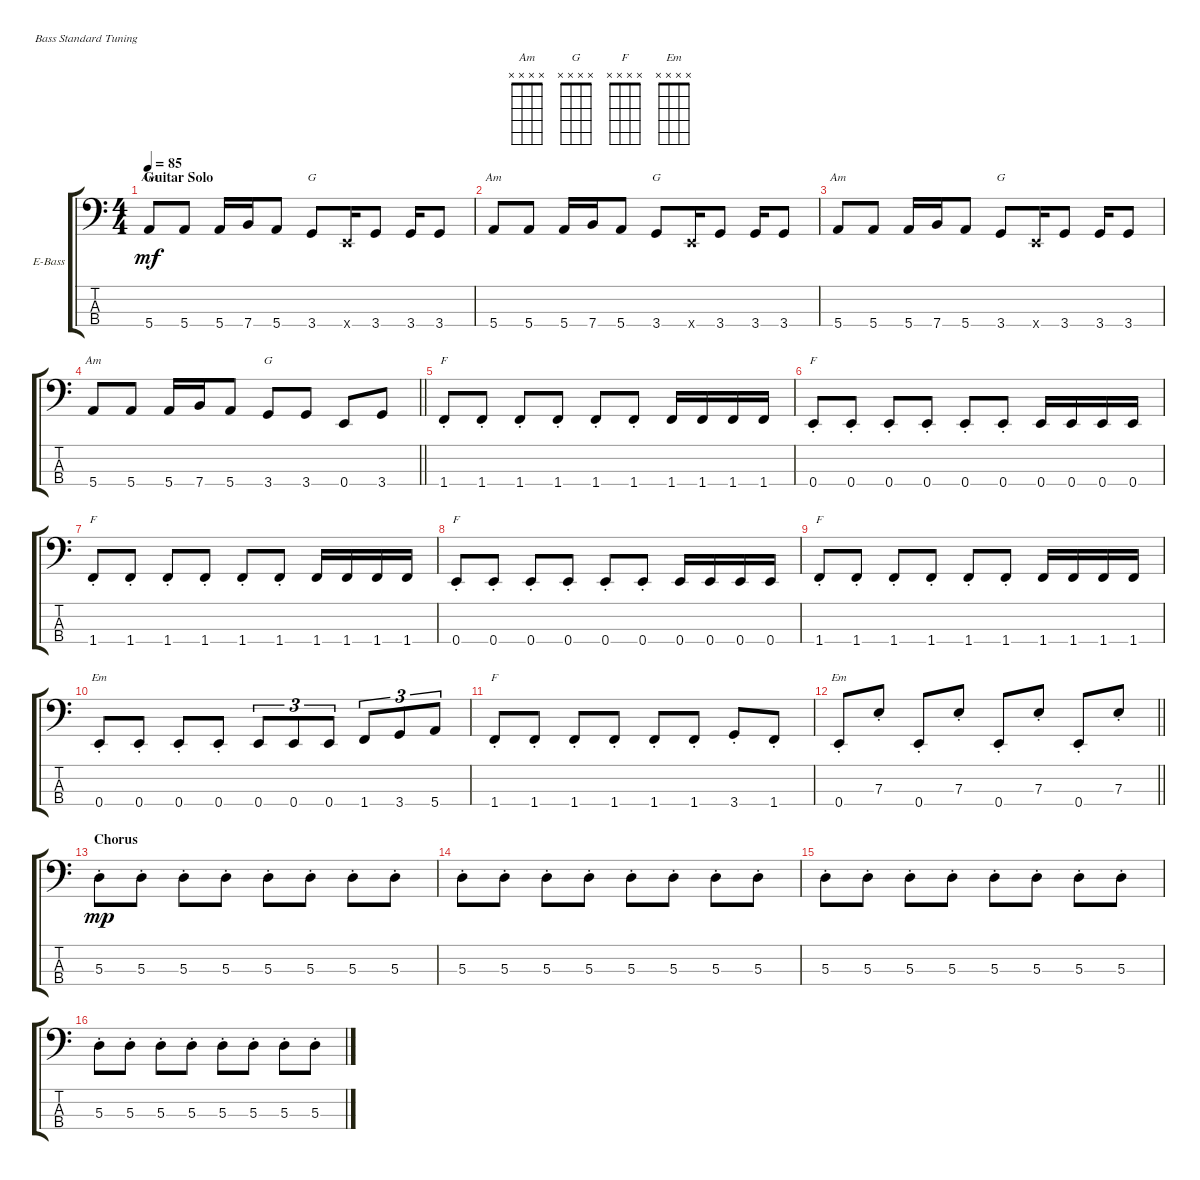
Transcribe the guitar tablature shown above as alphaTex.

\bracketExtendMode groupsimilarinstruments
\firstSystemTrackNameOrientation horizontal
\otherSystemsTrackNameOrientation horizontal
\track ("Michael Dempsey" "E-Bass") {instrument electricbassfinger}
\staff {score tabs}
\tuning (G2 D2 A1 E1)
\chord ("Am" x x x x)
\chord ("G" x x x x)
\chord ("F" x x x x)
\chord ("Em" x x x x)
\ts (4 4)
\section ("" "Guitar Solo")
\tempo 85
\clef f4
\ks c
5.4.8{ch "Am" dy mf} 5.4.8 5.4.16 7.4.16 5.4.8 3.4.8{ch "G"} 0.4{x}.16 3.4.8 3.4.16 3.4.8 |
5.4.8{ch "Am"} 5.4.8 5.4.16 7.4.16 5.4.8 3.4.8{ch "G"} 0.4{x}.16 3.4.8 3.4.16 3.4.8 |
5.4.8{ch "Am"} 5.4.8 5.4.16 7.4.16 5.4.8 3.4.8{ch "G"} 0.4{x}.16 3.4.8 3.4.16 3.4.8 |
\barLineRight lightlight
5.4.8{ch "Am"} 5.4.8 5.4.16 7.4.16 5.4.8 3.4.8{ch "G"} 3.4.8 0.4.8 3.4.8 |
1.4{st}.8{ch "F"} 1.4{st}.8 1.4{st}.8 1.4{st}.8 1.4{st}.8 1.4{st}.8 1.4.16 1.4.16 1.4.16 1.4.16 |
0.4{st}.8{ch "F"} 0.4{st}.8 0.4{st}.8 0.4{st}.8 0.4{st}.8 0.4{st}.8 0.4.16 0.4.16 0.4.16 0.4.16 |
1.4{st}.8{ch "F"} 1.4{st}.8 1.4{st}.8 1.4{st}.8 1.4{st}.8 1.4{st}.8 1.4.16 1.4.16 1.4.16 1.4.16 |
0.4{st}.8{ch "F"} 0.4{st}.8 0.4{st}.8 0.4{st}.8 0.4{st}.8 0.4{st}.8 0.4.16 0.4.16 0.4.16 0.4.16 |
1.4{st}.8{ch "F"} 1.4{st}.8 1.4{st}.8 1.4{st}.8 1.4{st}.8 1.4{st}.8 1.4.16 1.4.16 1.4.16 1.4.16 |
0.4{st}.8{ch "Em"} 0.4{st}.8 0.4{st}.8 0.4{st}.8 0.4.8{tu (3 2)} 0.4.8{tu (3 2)} 0.4.8{tu (3 2)} 1.4.8{tu (3 2)} 3.4.8{tu (3 2)} 5.4.8{tu (3 2)} |
1.4{st}.8{ch "F"} 1.4{st}.8 1.4{st}.8 1.4{st}.8 1.4{st}.8 1.4{st}.8 3.4{st}.8 1.4{st}.8 |
\barLineRight lightlight
0.4{st}.8{ch "Em"} 7.3{st}.8 0.4{st}.8 7.3{st}.8 0.4{st}.8 7.3{st}.8 0.4{st}.8 7.3{st}.8 |
\section ("" "Chorus")
5.3{st}.8{dy mp} 5.3{st}.8 5.3{st}.8 5.3{st}.8 5.3{st}.8 5.3{st}.8 5.3{st}.8 5.3{st}.8 |
5.3{st}.8 5.3{st}.8 5.3{st}.8 5.3{st}.8 5.3{st}.8 5.3{st}.8 5.3{st}.8 5.3{st}.8 |
5.3{st}.8 5.3{st}.8 5.3{st}.8 5.3{st}.8 5.3{st}.8 5.3{st}.8 5.3{st}.8 5.3{st}.8 |
5.3{st}.8 5.3{st}.8 5.3{st}.8 5.3{st}.8 5.3{st}.8 5.3{st}.8 5.3{st}.8 5.3{st}.8
